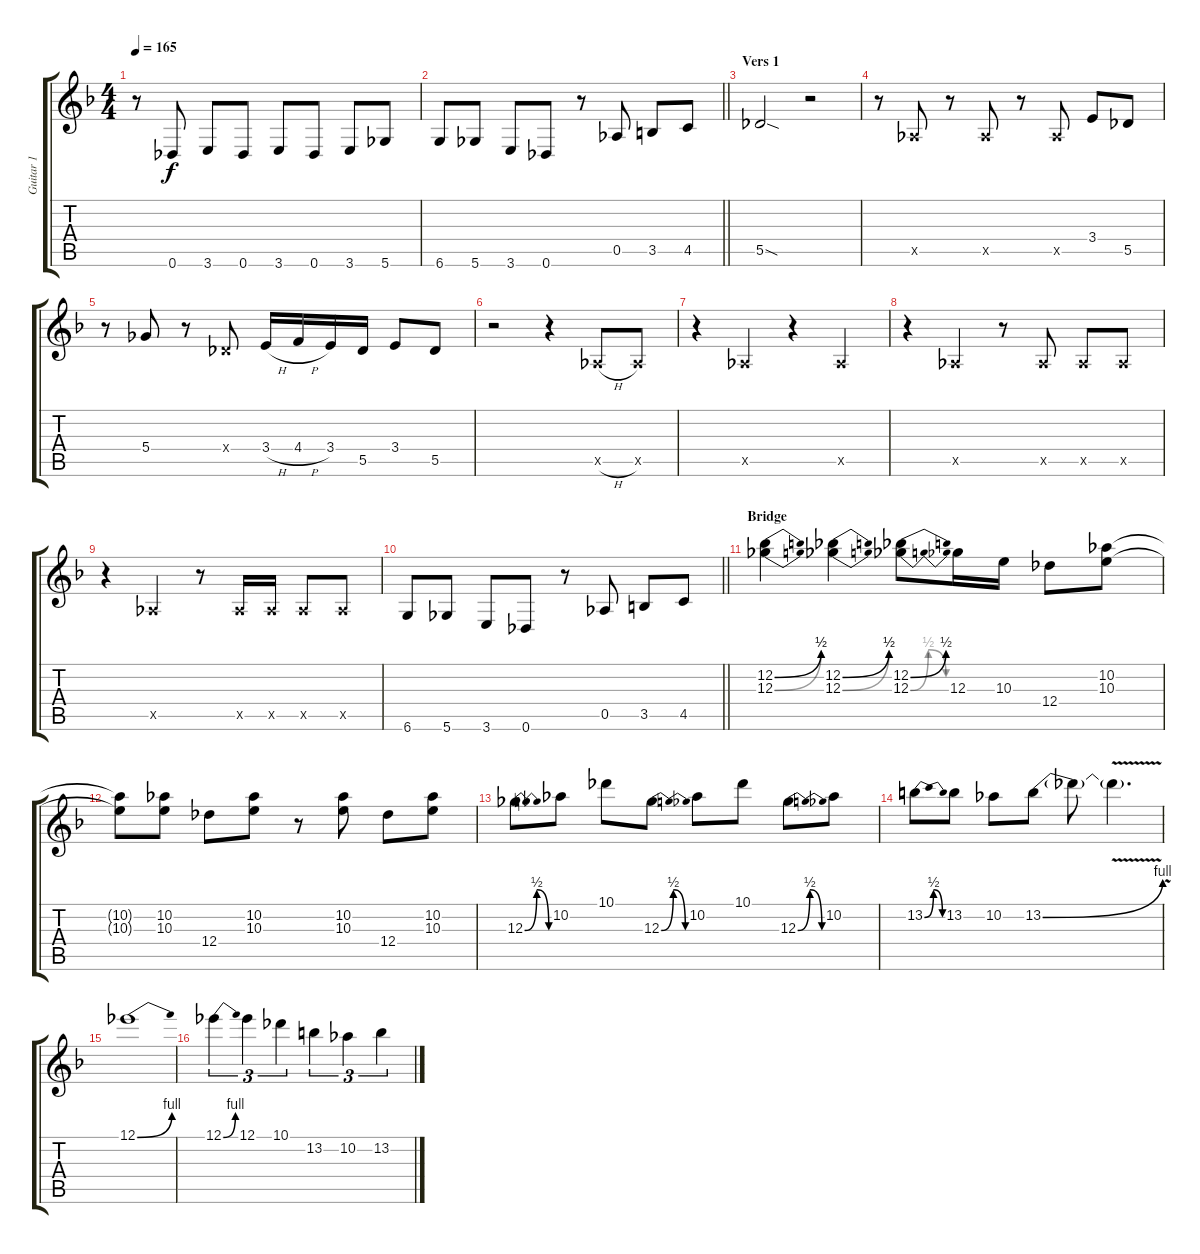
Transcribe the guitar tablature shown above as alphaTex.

\track ("Guitar 1" "Guitar 1") {instrument distortionguitar}
\staff {score tabs}
\tuning (Eb4 Bb3 Gb3 Db3 Ab2 Db2) {hide}
\ts (4 4)
\tempo 165
\clef g2
\ks f
r.8{dy f} 0.6.8 3.6.8 0.6.8 3.6.8 0.6.8 3.6.8 5.6.8 |
\barLineRight lightlight
6.6.8 5.6.8 3.6.8 0.6.8 r.8 0.5.8 3.5.8 4.5.8 |
\section ("" "Vers 1")
5.5{sod}.2 r.2 |
r.8 0.5{x}.8 r.8 0.5{x}.8 r.8 0.5{x}.8 3.4.8 5.5.8 |
r.8 5.4.8 r.8 0.4{x}.8 3.4{h}.16 4.4{h}.16 3.4.16 5.5.16 3.4.8 5.5.8 |
r.2 r.4 0.5{h x}.8 0.5{x}.8 |
r.4 0.5{x}.4 r.4 0.5{x}.4 |
r.4 0.5{x}.4 r.8 0.5{x}.8 0.5{x}.8 0.5{x}.8 |
r.4 0.5{x}.4 r.8 0.5{x}.16 0.5{x}.16 0.5{x}.8 0.5{x}.8 |
\barLineRight lightlight
6.6.8 5.6.8 3.6.8 0.6.8 r.8 0.5.8 3.5.8 4.5.8 |
\section ("" "Bridge")
(12.2{be (bend 0 0 60 2)} 12.3{be (bend 0 0 60 2)}).4 (12.2{be (bend 0 0 60 2)} 12.3{be (bend 0 0 60 2)}).4 (12.2{be (bend 0 0 60 2)} 12.3{be (bendrelease 0 0 15 2 45 2 60 0)}).8 12.3.16 10.3.16 12.4.8 (10.2 10.3).8 |
(10.2{t} 10.3{t}).8 (10.2 10.3).8 12.4.8 (10.2 10.3).8 r.8 (10.2 10.3).8 12.4.8 (10.2 10.3).8 |
12.3{be (bendrelease 0 0 15 2 45 2 60 0)}.8 10.2.8 10.1.8 12.3{be (bendrelease 0 0 15 2 45 2 60 0)}.8 10.2.8 10.1.8 12.3{be (bendrelease 0 0 15 2 45 2 60 0)}.8 10.2.8 |
13.2{be (bendrelease 0 0 15 2 45 2 60 0)}.8 13.2.8 10.2.8 13.2{be (bend 0 0 60 4)}.8 13.2{t}.8 13.2{v t}.4{d} |
12.1{be (bend 0 0 60 4)}.1 |
12.1{be (bend 0 0 60 4)}.4{tu (3 2)} 12.1.4{tu (3 2)} 10.1.4{tu (3 2)} 13.2.4{tu (3 2)} 10.2.4{tu (3 2)} 13.2.4{tu (3 2)}
